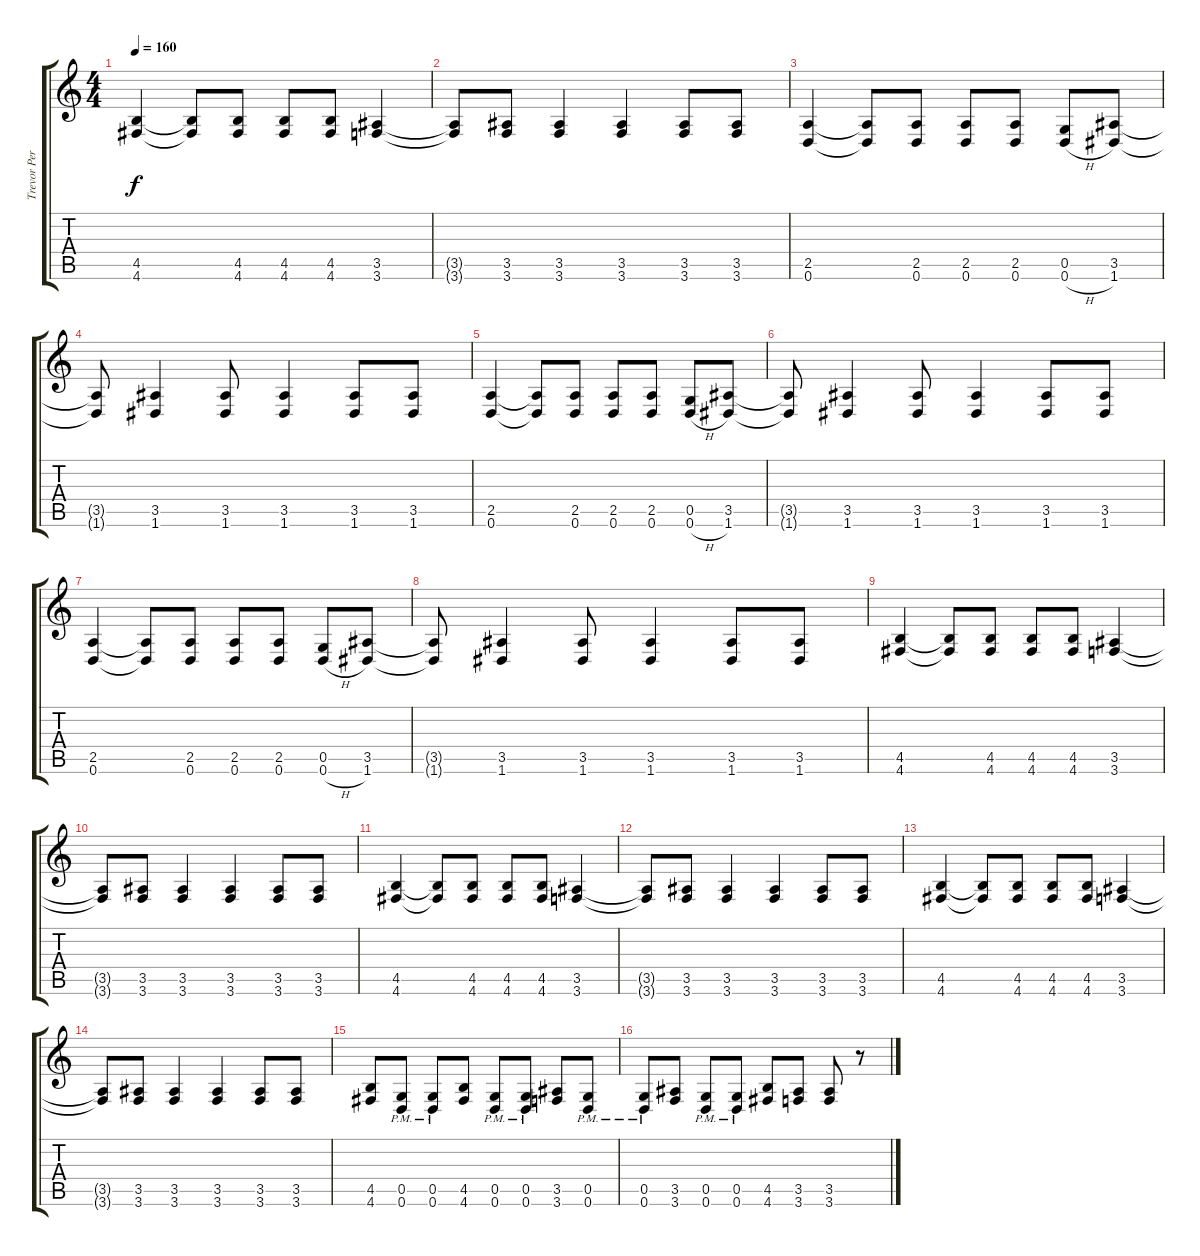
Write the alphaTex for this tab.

\track ("Trevor Peres" "Trevor Per") {instrument overdrivenguitar}
\staff {score tabs}
\tuning (D4 A3 F3 C3 G2 D2) {hide}
\ts (4 4)
\tempo 160
\clef g2
\ks c
(4.5 4.6).4{dy f} (4.5{t} 4.6{t}).8 (4.5 4.6).8 (4.5 4.6).8 (4.5 4.6).8 (3.5 3.6).4 |
(3.5{t} 3.6{t}).8 (3.5 3.6).8 (3.5 3.6).4 (3.5 3.6).4 (3.5 3.6).8 (3.5 3.6).8 |
(2.5 0.6).4 (2.5{t} 0.6{t}).8 (2.5 0.6).8 (2.5 0.6).8 (2.5 0.6).8 (0.5 0.6{h}).8 (3.5 1.6).8 |
(3.5{t} 1.6{t}).8 (3.5 1.6).4 (3.5 1.6).8 (3.5 1.6).4 (3.5 1.6).8 (3.5 1.6).8 |
(2.5 0.6).4 (2.5{t} 0.6{t}).8 (2.5 0.6).8 (2.5 0.6).8 (2.5 0.6).8 (0.5 0.6{h}).8 (3.5 1.6).8 |
(3.5{t} 1.6{t}).8 (3.5 1.6).4 (3.5 1.6).8 (3.5 1.6).4 (3.5 1.6).8 (3.5 1.6).8 |
(2.5 0.6).4 (2.5{t} 0.6{t}).8 (2.5 0.6).8 (2.5 0.6).8 (2.5 0.6).8 (0.5 0.6{h}).8 (3.5 1.6).8 |
(3.5{t} 1.6{t}).8 (3.5 1.6).4 (3.5 1.6).8 (3.5 1.6).4 (3.5 1.6).8 (3.5 1.6).8 |
(4.5 4.6).4 (4.5{t} 4.6{t}).8 (4.5 4.6).8 (4.5 4.6).8 (4.5 4.6).8 (3.5 3.6).4 |
(3.5{t} 3.6{t}).8 (3.5 3.6).8 (3.5 3.6).4 (3.5 3.6).4 (3.5 3.6).8 (3.5 3.6).8 |
(4.5 4.6).4 (4.5{t} 4.6{t}).8 (4.5 4.6).8 (4.5 4.6).8 (4.5 4.6).8 (3.5 3.6).4 |
(3.5{t} 3.6{t}).8 (3.5 3.6).8 (3.5 3.6).4 (3.5 3.6).4 (3.5 3.6).8 (3.5 3.6).8 |
(4.5 4.6).4 (4.5{t} 4.6{t}).8 (4.5 4.6).8 (4.5 4.6).8 (4.5 4.6).8 (3.5 3.6).4 |
(3.5{t} 3.6{t}).8 (3.5 3.6).8 (3.5 3.6).4 (3.5 3.6).4 (3.5 3.6).8 (3.5 3.6).8 |
(4.5 4.6).8 (0.5{pm} 0.6{pm}).8 (0.5{pm} 0.6{pm}).8 (4.5 4.6).8 (0.5{pm} 0.6{pm}).8 (0.5{pm} 0.6{pm}).8 (3.5 3.6).8 (0.5{pm} 0.6{pm}).8 |
(0.5{pm} 0.6{pm}).8 (3.5 3.6).8 (0.5{pm} 0.6{pm}).8 (0.5{pm} 0.6{pm}).8 (4.5 4.6).8 (3.5 3.6).8 (3.5 3.6).8 r.8
